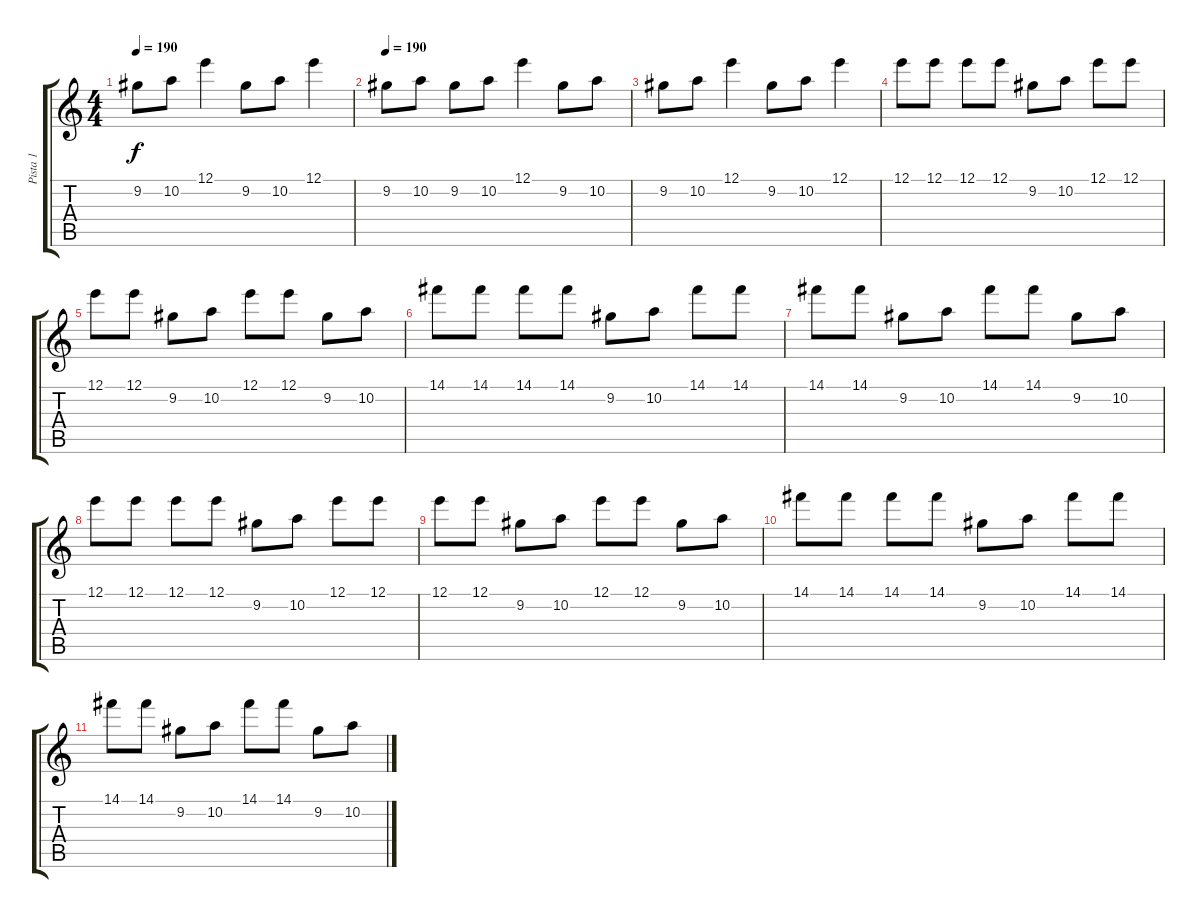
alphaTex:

\track ("Pista 1" "Pista 1") {instrument electricguitarclean}
\staff {score tabs}
\tuning (E4 B3 G3 D3 A2 E2) {hide}
\ts (4 4)
\tempo 190
\clef g2
\ks c
9.2.8{dy f} 10.2.8 12.1.4 9.2.8 10.2.8 12.1.4 |
\tempo 190
9.2.8{instrument overdrivenguitar} 10.2.8 9.2.8 10.2.8 12.1.4 9.2.8 10.2.8 |
9.2.8 10.2.8 12.1.4 9.2.8 10.2.8 12.1.4 |
12.1.8{instrument overdrivenguitar} 12.1.8 12.1.8 12.1.8 9.2.8 10.2.8 12.1.8 12.1.8 |
12.1.8 12.1.8 9.2.8 10.2.8 12.1.8 12.1.8 9.2.8 10.2.8 |
14.1.8 14.1.8 14.1.8 14.1.8 9.2.8 10.2.8 14.1.8 14.1.8 |
14.1.8 14.1.8 9.2.8 10.2.8 14.1.8 14.1.8 9.2.8 10.2.8 |
12.1.8{instrument overdrivenguitar} 12.1.8 12.1.8 12.1.8 9.2.8 10.2.8 12.1.8 12.1.8 |
12.1.8 12.1.8 9.2.8 10.2.8 12.1.8 12.1.8 9.2.8 10.2.8 |
14.1.8 14.1.8 14.1.8 14.1.8 9.2.8 10.2.8 14.1.8 14.1.8 |
14.1.8 14.1.8 9.2.8 10.2.8 14.1.8 14.1.8 9.2.8 10.2.8
